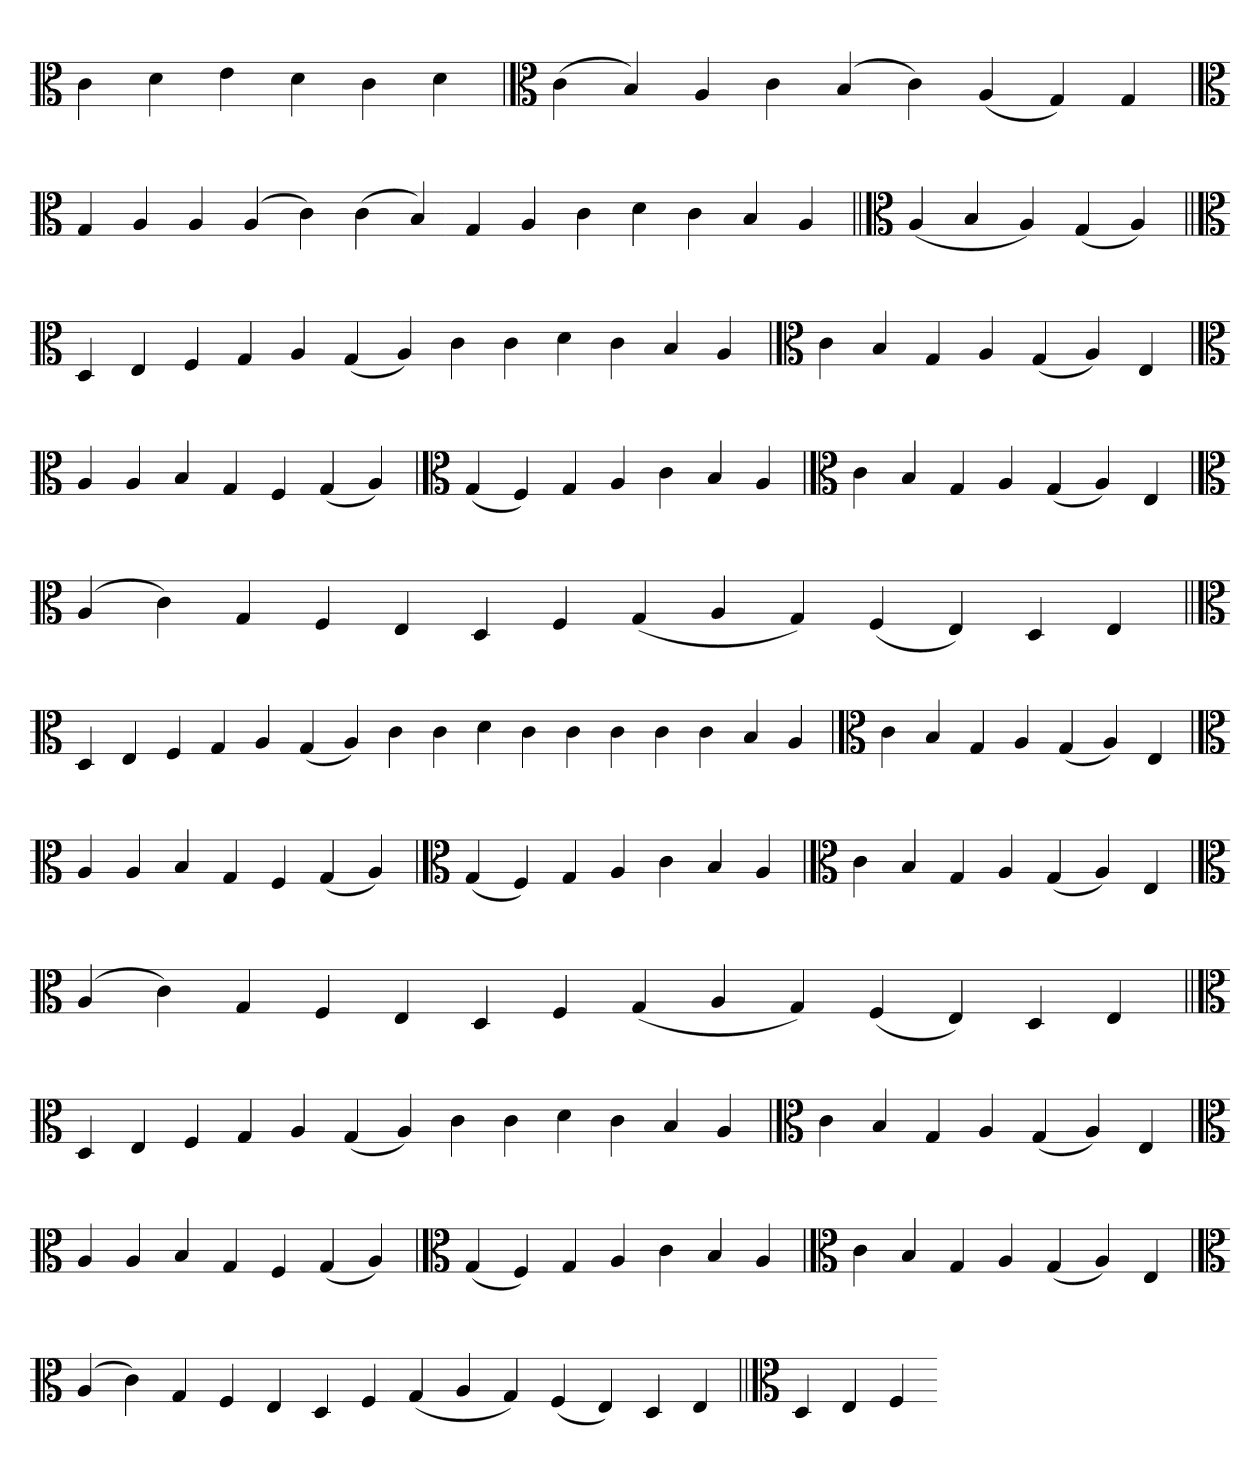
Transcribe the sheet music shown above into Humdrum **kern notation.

**kern
*part1
*staff1
*clefC3
=
4c
4d
4e
4d
4c
4d
=`
*clefC3
(4c
4B)
4A
4c
(4B
4c)
(4A
4G)
4G
='
*clefC3
4G
4A
4A
(4A
4c)
(4c
4B)
4G
4A
4c
4d
4c
4B
4A
=||
*clefC3
(4A
4B
4A)
(4G
4A)
=||
*clefC3
4D
4E
4F
4G
4A
(4G
4A)
4c
4c
4d
4c
4B
4A
='
*clefC3
4c
4B
4G
4A
(4G
4A)
4E
=`
*clefC3
4A
4A
4B
4G
4F
(4G
4A)
=
*clefC3
(4G
4F)
4G
4A
4c
4B
4A
=`
*clefC3
4c
4B
4G
4A
(4G
4A)
4E
='
*clefC3
(4A
4c)
4G
4F
4E
4D
4F
(4G
4A
4G)
(4F
4E)
4D
4E
=||
*clefC3
4D
4E
4F
4G
4A
(4G
4A)
4c
4c
4d
4c
4c
4c
4c
4c
4B
4A
='
*clefC3
4c
4B
4G
4A
(4G
4A)
4E
=`
*clefC3
4A
4A
4B
4G
4F
(4G
4A)
=
*clefC3
(4G
4F)
4G
4A
4c
4B
4A
=`
*clefC3
4c
4B
4G
4A
(4G
4A)
4E
='
*clefC3
(4A
4c)
4G
4F
4E
4D
4F
(4G
4A
4G)
(4F
4E)
4D
4E
=||
*clefC3
4D
4E
4F
4G
4A
(4G
4A)
4c
4c
4d
4c
4B
4A
='
*clefC3
4c
4B
4G
4A
(4G
4A)
4E
=`
*clefC3
4A
4A
4B
4G
4F
(4G
4A)
=
*clefC3
(4G
4F)
4G
4A
4c
4B
4A
=`
*clefC3
4c
4B
4G
4A
(4G
4A)
4E
='
*clefC3
(4A
4c)
4G
4F
4E
4D
4F
(4G
4A
4G)
(4F
4E)
4D
4E
=||
*clefC3
4D
4E
4F
=-
*-
